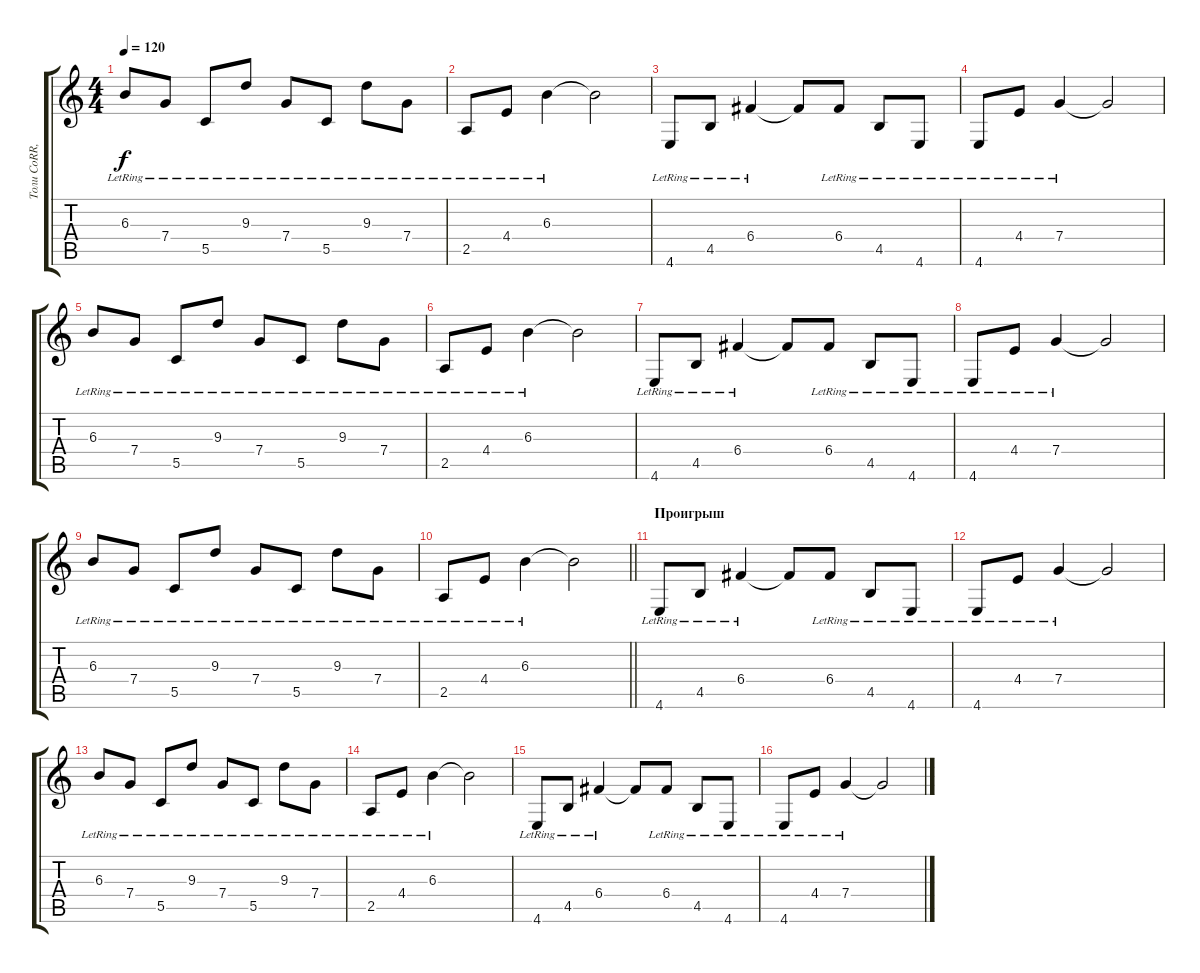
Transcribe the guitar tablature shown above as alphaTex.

\track ("Толи CoRR, толи DeNo" "Толи CoRR,") {instrument electricguitarclean}
\staff {score tabs}
\tuning (D4 A3 F3 C3 G2 C2) {hide}
\ts (4 4)
\tempo 120
\clef g2
\ks c
6.3{lr}.8{dy f} 7.4{lr}.8 5.5{lr}.8 9.3{lr}.8 7.4{lr}.8 5.5{lr}.8 9.3{lr}.8 7.4{lr}.8 |
2.5{lr}.8 4.4{lr}.8 6.3{lr}.4 6.3{t}.2 |
4.6{lr}.8 4.5{lr}.8 6.4{lr}.4 6.4{t}.8 6.4{lr}.8 4.5{lr}.8 4.6{lr}.8 |
4.6{lr}.8 4.4{lr}.8 7.4{lr}.4 7.4{t}.2 |
6.3{lr}.8 7.4{lr}.8 5.5{lr}.8 9.3{lr}.8 7.4{lr}.8 5.5{lr}.8 9.3{lr}.8 7.4{lr}.8 |
2.5{lr}.8 4.4{lr}.8 6.3{lr}.4 6.3{t}.2 |
4.6{lr}.8 4.5{lr}.8 6.4{lr}.4 6.4{t}.8 6.4{lr}.8 4.5{lr}.8 4.6{lr}.8 |
4.6{lr}.8 4.4{lr}.8 7.4{lr}.4 7.4{t}.2 |
6.3{lr}.8 7.4{lr}.8 5.5{lr}.8 9.3{lr}.8 7.4{lr}.8 5.5{lr}.8 9.3{lr}.8 7.4{lr}.8 |
\barLineRight lightlight
2.5{lr}.8 4.4{lr}.8 6.3{lr}.4 6.3{t}.2 |
\section ("" "Проигрыш")
4.6{lr}.8 4.5{lr}.8 6.4{lr}.4 6.4{t}.8 6.4{lr}.8 4.5{lr}.8 4.6{lr}.8 |
4.6{lr}.8 4.4{lr}.8 7.4{lr}.4 7.4{t}.2 |
6.3{lr}.8 7.4{lr}.8 5.5{lr}.8 9.3{lr}.8 7.4{lr}.8 5.5{lr}.8 9.3{lr}.8 7.4{lr}.8 |
2.5{lr}.8 4.4{lr}.8 6.3{lr}.4 6.3{t}.2 |
4.6{lr}.8 4.5{lr}.8 6.4{lr}.4 6.4{t}.8 6.4{lr}.8 4.5{lr}.8 4.6{lr}.8 |
4.6{lr}.8 4.4{lr}.8 7.4{lr}.4 7.4{t}.2
